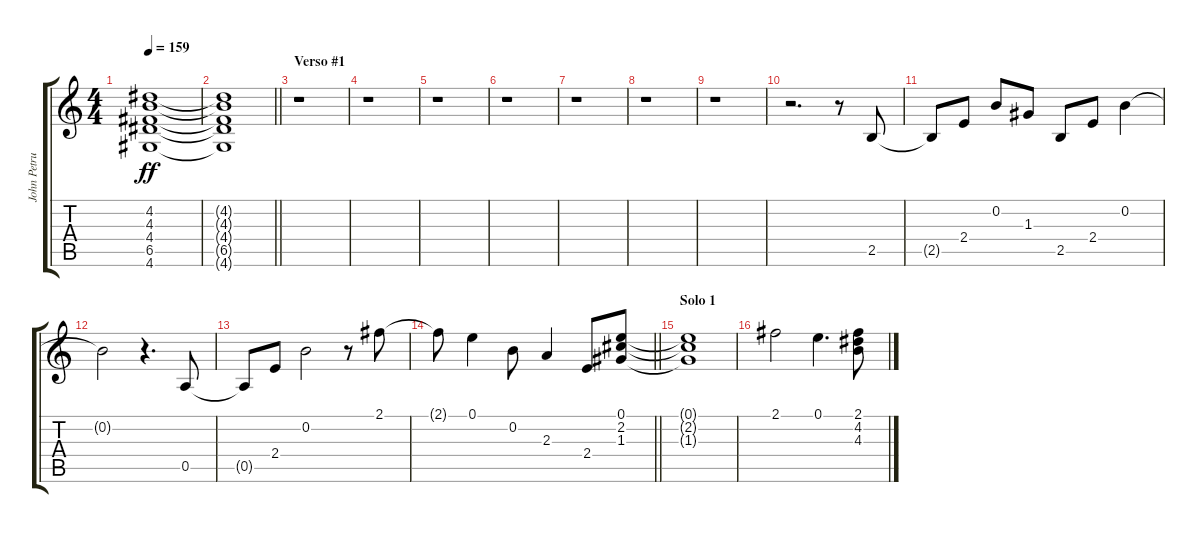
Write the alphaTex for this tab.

\track ("John Petrucci Rhythm" "John Petru") {instrument distortionguitar}
\staff {score tabs}
\tuning (E4 B3 G3 D3 A2 E2) {hide}
\ts (4 4)
\tempo 159
\clef g2
\ks c
(4.2{t} 4.3{t} 4.4{t} 6.5{t} 4.6{t}).1{dy ff} |
\barLineRight lightlight
(4.2{t} 4.3{t} 4.4{t} 6.5{t} 4.6{t}).1 |
\section ("" "Verso #1")
r.1 |
r.1 |
r.1 |
r.1 |
r.1 |
r.1 |
r.1 |
r.2{d} r.8 2.5.8 |
2.5{t}.8 2.4.8 0.2.8 1.3.8 2.5.8 2.4.8 0.2.4 |
0.2{t}.2 r.4{d} 0.5.8 |
0.5{t}.8 2.4.8 0.2.2 r.8 2.1.8 |
\barLineRight lightlight
2.1{t}.8 0.1.4 0.2.8 2.3.4 2.4.8 (0.1 2.2 1.3).8 |
\section ("" "Solo 1")
(0.1{t} 2.2{t} 1.3{t}).1 |
2.1.2 0.1.4{d} (2.1 4.2 4.3).8
